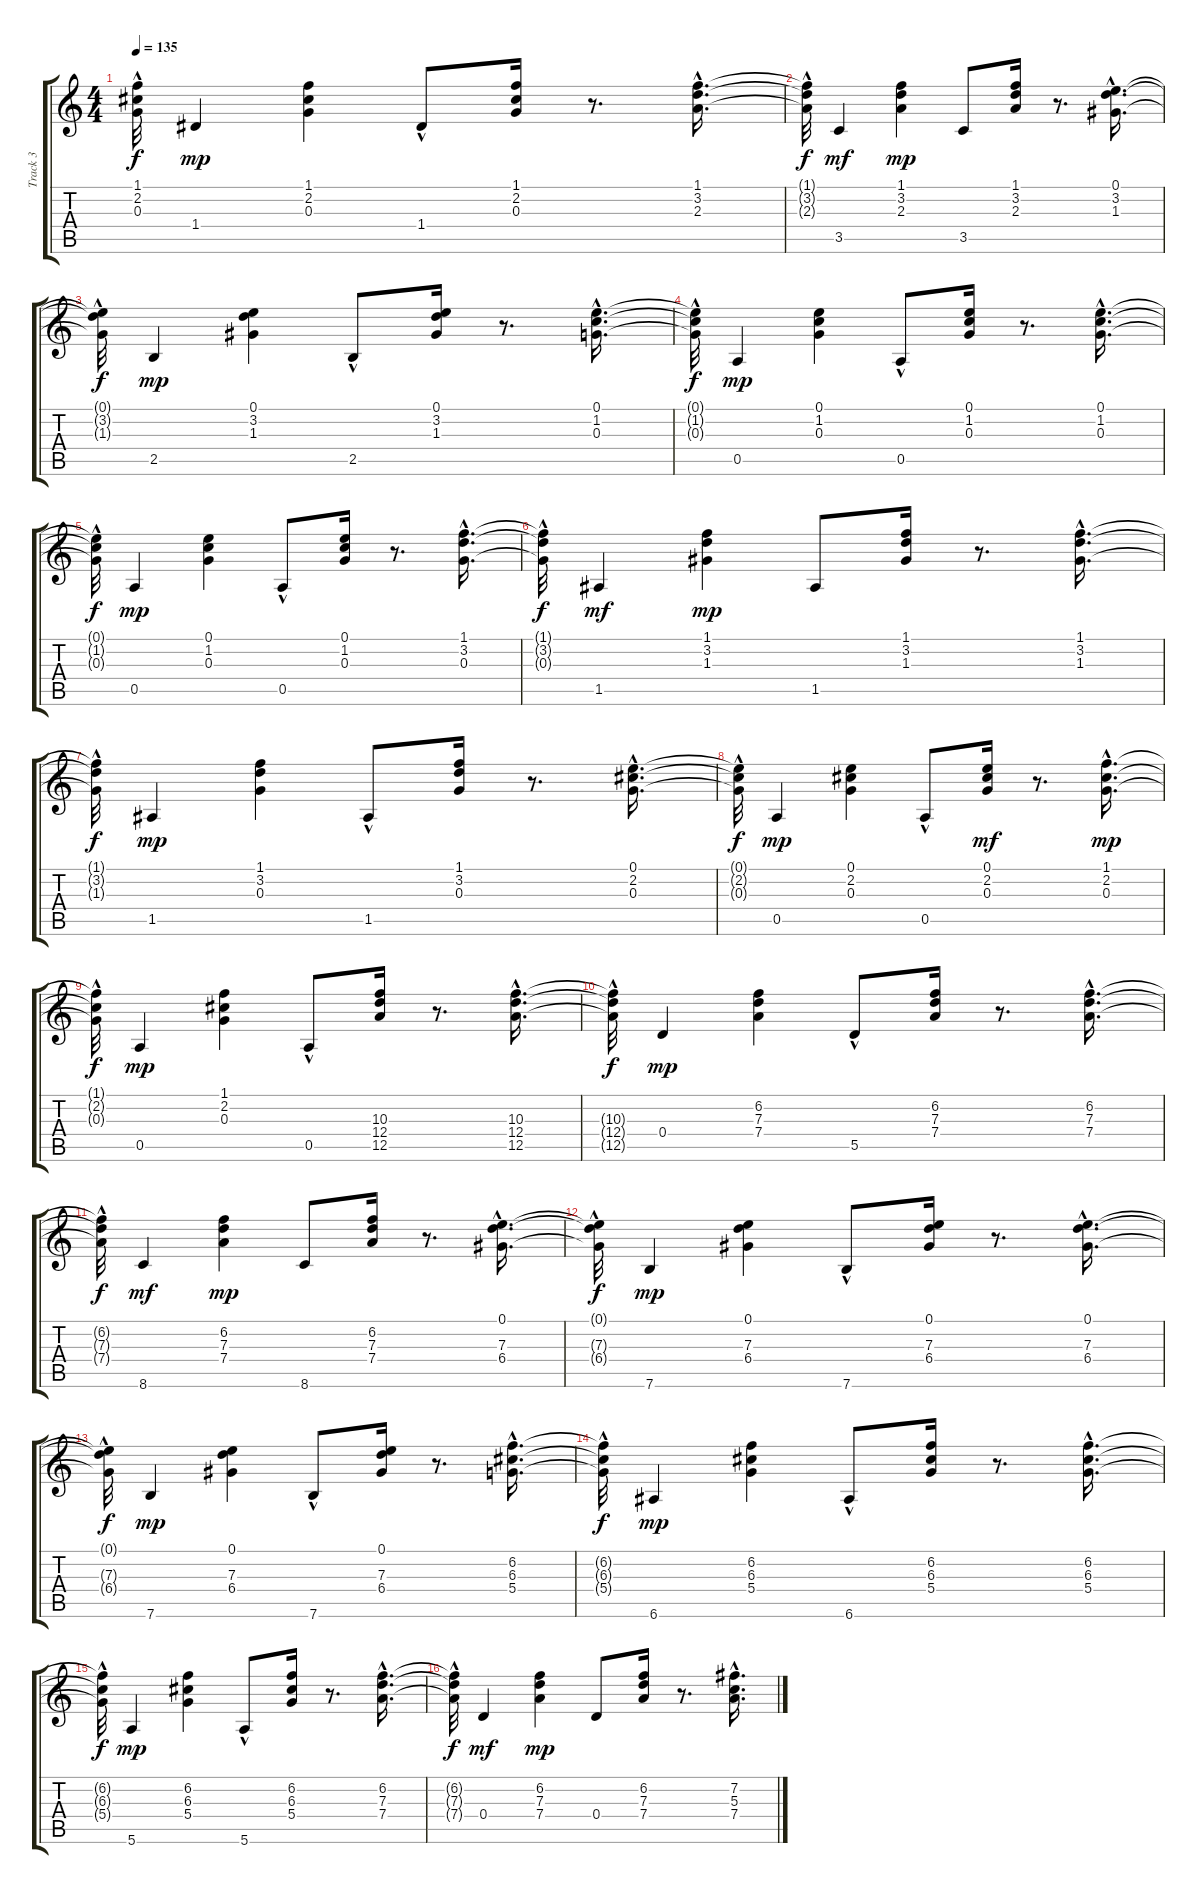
\track ("Track 3" "Track 3") {instrument acousticguitarnylon}
\staff {score tabs}
\tuning (E4 B3 G3 D3 A2 E2) {hide}
\ts (4 4)
\tempo 135
\clef g2
\ks c
(1.1{hac t} 2.2{hac t} 0.3{hac t}).32{dy f} 1.4.4{dy mp} (1.1 2.2 0.3).4 1.4{hac}.8 (1.1 2.2 0.3).16 r.8{d} (1.1{hac} 3.2{hac} 2.3{hac}).16{d} |
(1.1{hac t} 3.2{hac t} 2.3{hac t}).32{dy f} 3.5.4{dy mf} (1.1 3.2 2.3).4{dy mp} 3.5.8 (1.1 3.2 2.3).16 r.8{d} (0.1{hac} 3.2{hac} 1.3{hac}).16{d} |
(0.1{hac t} 3.2{hac t} 1.3{hac t}).32{dy f} 2.5.4{dy mp} (0.1 3.2 1.3).4 2.5{hac}.8 (0.1 3.2 1.3).16 r.8{d} (0.1{hac} 1.2{hac} 0.3{hac}).16{d} |
(0.1{hac t} 1.2{hac t} 0.3{hac t}).32{dy f} 0.5.4{dy mp} (0.1 1.2 0.3).4 0.5{hac}.8 (0.1 1.2 0.3).16 r.8{d} (0.1{hac} 1.2{hac} 0.3{hac}).16{d} |
(0.1{hac t} 1.2{hac t} 0.3{hac t}).32{dy f} 0.5.4{dy mp} (0.1 1.2 0.3).4 0.5{hac}.8 (0.1 1.2 0.3).16 r.8{d} (1.1{hac} 3.2{hac} 0.3{hac}).16{d} |
(1.1{hac t} 3.2{hac t} 0.3{hac t}).32{dy f} 1.5.4{dy mf} (1.1 3.2 1.3).4{dy mp} 1.5.8 (1.1 3.2 1.3).16 r.8{d} (1.1{hac} 3.2{hac} 1.3{hac}).16{d} |
(1.1{hac t} 3.2{hac t} 1.3{hac t}).32{dy f} 1.5.4{dy mp} (1.1 3.2 0.3).4 1.5{hac}.8 (1.1 3.2 0.3).16 r.8{d} (0.1{hac} 2.2{hac} 0.3{hac}).16{d} |
(0.1{hac t} 2.2{hac t} 0.3{hac t}).32{dy f} 0.5.4{dy mp} (0.1 2.2 0.3).4 0.5{hac}.8 (0.1 2.2 0.3).16{dy mf} r.8{d} (1.1{hac} 2.2{hac} 0.3{hac}).16{d dy mp} |
(1.1{hac t} 2.2{hac t} 0.3{hac t}).32{dy f} 0.5.4{dy mp} (1.1 2.2 0.3).4 0.5{hac}.8 (10.3 12.4 12.5).16 r.8{d} (10.3{hac} 12.4{hac} 12.5{hac}).16{d} |
(10.3{hac t} 12.4{hac t} 12.5{hac t}).32{dy f} 0.4.4{dy mp} (6.2 7.3 7.4).4 5.5{hac}.8 (6.2 7.3 7.4).16 r.8{d} (6.2{hac} 7.3{hac} 7.4{hac}).16{d} |
(6.2{hac t} 7.3{hac t} 7.4{hac t}).32{dy f} 8.6.4{dy mf} (6.2 7.3 7.4).4{dy mp} 8.6.8 (6.2 7.3 7.4).16 r.8{d} (0.1{hac} 7.3{hac} 6.4{hac}).16{d} |
(0.1{hac t} 7.3{hac t} 6.4{hac t}).32{dy f} 7.6.4{dy mp} (0.1 7.3 6.4).4 7.6{hac}.8 (0.1 7.3 6.4).16 r.8{d} (0.1{hac} 7.3{hac} 6.4{hac}).16{d} |
(0.1{hac t} 7.3{hac t} 6.4{hac t}).32{dy f} 7.6.4{dy mp} (0.1 7.3 6.4).4 7.6{hac}.8 (0.1 7.3 6.4).16 r.8{d} (6.2{hac} 6.3{hac} 5.4{hac}).16{d} |
(6.2{hac t} 6.3{hac t} 5.4{hac t}).32{dy f} 6.6.4{dy mp} (6.2 6.3 5.4).4 6.6{hac}.8 (6.2 6.3 5.4).16 r.8{d} (6.2{hac} 6.3{hac} 5.4{hac}).16{d} |
(6.2{hac t} 6.3{hac t} 5.4{hac t}).32{dy f} 5.6.4{dy mp} (6.2 6.3 5.4).4 5.6{hac}.8 (6.2 6.3 5.4).16 r.8{d} (6.2{hac} 7.3{hac} 7.4{hac}).16{d} |
(6.2{hac t} 7.3{hac t} 7.4{hac t}).32{dy f} 0.4.4{dy mf} (6.2 7.3 7.4).4{dy mp} 0.4.8 (6.2 7.3 7.4).16 r.8{d} (7.2{hac} 5.3{hac} 7.4{hac}).16{d}
